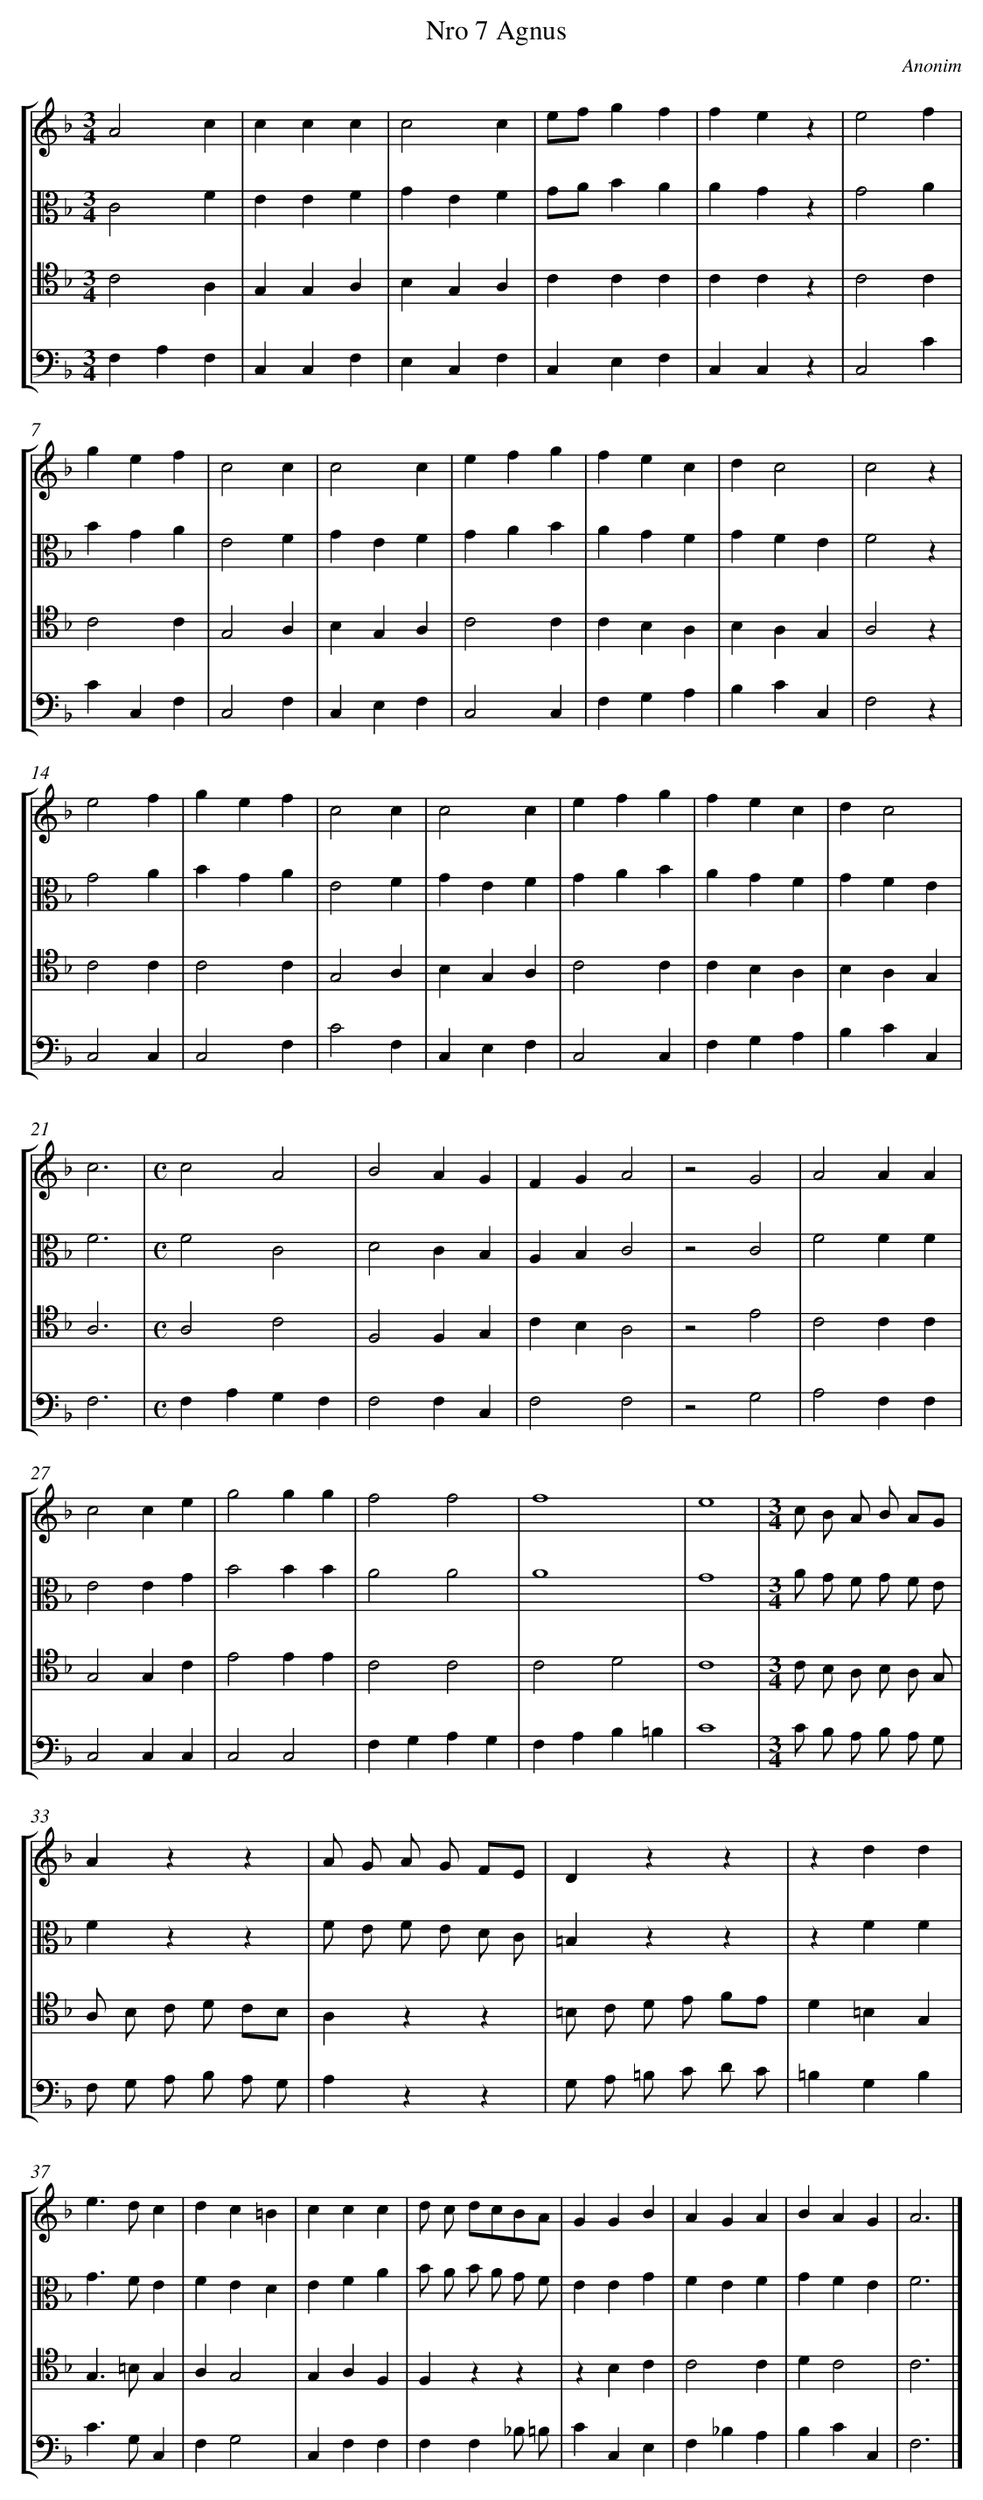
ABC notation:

X:1
T: Nro 7 Agnus
C: Anonim
L: 1/4
M: 3/4
%%staves [1 2 3 4]
V: 1
V: 2 clef=alto
V: 3 clef=tenor
V: 4 clef=bass
K: F
[V:1] A2c |
[V:2] C2F |
[V:3] C2A, |
[V:4] F,A,F, |
[V:1] ccc |
[V:2] EEF |
[V:3] G,G,A, |
[V:4] C,C,F, |
[V:1] c2c |
[V:2] GEF |
[V:3] B,G,A, |
[V:4] E,C,F, |
[V:1] e/f/gf |
[V:2] G/A/BA |
[V:3] CCC |
[V:4] C,E,F, |
[V:1] fez |
[V:2] AGz |
[V:3] CCz |
[V:4] C,C,z |
[V:1] e2f |
[V:2] G2A |
[V:3] C2C |
[V:4] C,2C |
[V:1] gef |
[V:2] BGA |
[V:3] C2C |
[V:4] CC,F, |
[V:1] c2c |
[V:2] E2F |
[V:3] G,2A, |
[V:4] C,2F, |
[V:1] c2c |
[V:2] GEF |
[V:3] B,G,A, |
[V:4] C,E,F, |
[V:1] efg |
[V:2] GAB |
[V:3] C2C |
[V:4] C,2C, |
[V:1] fec |
[V:2] AGF |
[V:3] CB,A, |
[V:4] F,G,A, |
[V:1] dc2 |
[V:2] GFE |
[V:3] B,A,G, |
[V:4] B,CC, |
[V:1] c2z |
[V:2] F2z |
[V:3] A,2z |
[V:4] F,2z |
[V:1] e2f |
[V:2] G2A |
[V:3] C2C |
[V:4] C,2C, |
[V:1] gef |
[V:2] BGA |
[V:3] C2C |
[V:4] C,2F, |
[V:1] c2c |
[V:2] E2F |
[V:3] G,2A, |
[V:4] C2F, |
[V:1] c2c |
[V:2] GEF |
[V:3] B,G,A, |
[V:4] C,E,F, |
[V:1] efg |
[V:2] GAB |
[V:3] C2C |
[V:4] C,2C, |
[V:1] fec |
[V:2] AGF |
[V:3] CB,A, |
[V:4] F,G,A, |
[V:1] dc2 |
[V:2] GFE |
[V:3] B,A,G, |
[V:4] B,CC, |
[V:1] c3 |
[V:2] F3 |
[V:3] A,3 |
[V:4] F,3 |
[V:1] [M:C]c2A2 |
[V:2] [M:C]F2C2 |
[V:3] [M:C]A,2C2 |
[V:4] [M:C]F,A,G,F, |
[V:1] B2AG |
[V:2] D2CB, |
[V:3] F,2F,G, |
[V:4] F,2F,C, |
[V:1] FGA2 |
[V:2] A,B,C2 |
[V:3] CB,A,2 |
[V:4] F,2F,2 |
[V:1] z2G2 |
[V:2] z2C2 |
[V:3] z2E2 |
[V:4] z2G,2 |
[V:1] A2AA |
[V:2] F2FF |
[V:3] C2CC |
[V:4] A,2F,F, |
[V:1] c2ce |
[V:2] E2EG |
[V:3] G,2G,C |
[V:4] C,2C,C, |
[V:1] g2gg |
[V:2] B2BB |
[V:3] E2EE |
[V:4] C,2C,2 |
[V:1] f2f2 |
[V:2] A2A2 |
[V:3] C2C2 |
[V:4] F,G,A,G, |
[V:1] f4 |
[V:2] A4 |
[V:3] C2D2 |
[V:4] F,A,B,=B, |
[V:1] e4 |
[V:2] G4 |
[V:3] C4 |
[V:4] C4 |
[V:1]  [K:F] [M:3/4]c/ B/ A/ B/ A/G/ |
[V:2]  [K:F] [M:3/4]A/ G/ F/ G/ F/ E/ |
[V:3]  [K:F] [M:3/4]C/ B,/ A,/ B,/ A,/ G,/ |
[V:4]  [K:F] [M:3/4]C/ B,/ A,/ B,/ A,/ G,/ |
[V:1] Azz |
[V:2] Fzz |
[V:3] A,/ B,/ C/ D/ C/B,/ |
[V:4] F,/ G,/ A,/ B,/ A,/ G,/ |
[V:1] A/ G/ A/ G/ F/E/ |
[V:2] F/ E/ F/ E/ D/ C/ |
[V:3] A,zz |
[V:4] A,zz |
[V:1] Dzz |
[V:2] =B,zz |
[V:3] =B,/ C/ D/ E/ F/E/ |
[V:4] G,/ A,/ =B,/ C/ D/ C/ |
[V:1] zdd |
[V:2] zFF |
[V:3] D=B,G, |
[V:4] =B,G,B, |
[V:1] e>dc |
[V:2] G>FE |
[V:3] G,>=B,G, |
[V:4] C>G,C, |
[V:1] dc=B |
[V:2] FED |
[V:3] A,G,2 |
[V:4] F,G,2 |
[V:1] ccc |
[V:2] EFA |
[V:3] G,A,F, |
[V:4] C,F,F, |
[V:1] d/ c/ d/c/B/A/ |
[V:2] B/ A/ B/ A/ G/ F/ |
[V:3] F,zz |
[V:4] F,F,_B,/ =B,/ |
[V:1] GGB |
[V:2] EEG |
[V:3] zB,C |
[V:4] CC,E, |
[V:1] AGA |
[V:2] FEF |
[V:3] C2C |
[V:4] F,_B,A, |
[V:1] BAG |
[V:2] GFE |
[V:3] DC2 |
[V:4] B,CC, |
[V:1] A3 |]
[V:2] F3 |]
[V:3] C3 |]
[V:4] F,3 |]
